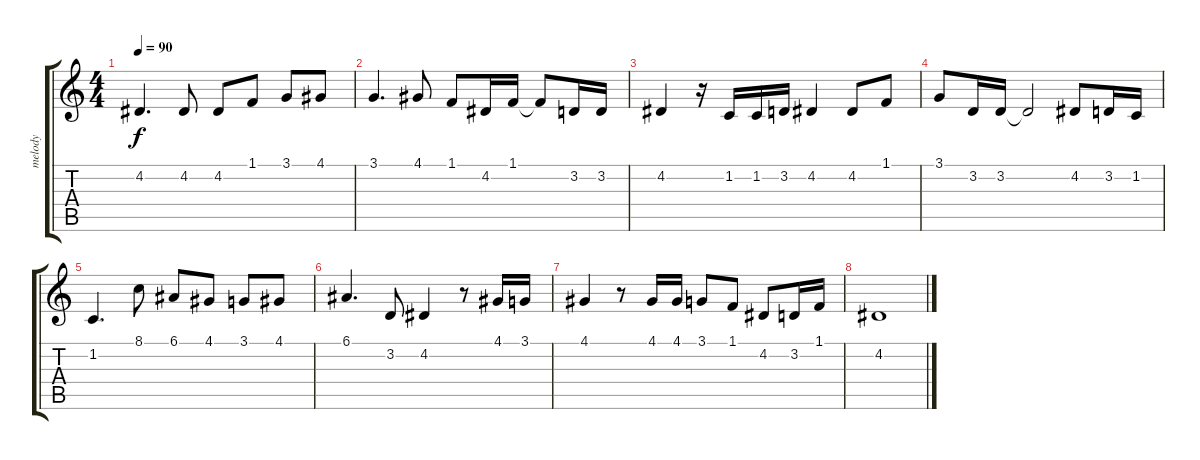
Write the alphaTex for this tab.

\track ("melody" "melody") {instrument flute}
\staff {score tabs}
\tuning (E4 B3 G3 D3 A2 E2) {hide}
\ts (4 4)
\tempo 90
\clef g2
\ks c
4.2.4{d dy f} 4.2.8 4.2.8 1.1.8 3.1.8 4.1.8 |
3.1.4{d} 4.1.8 1.1.8 4.2.16 1.1.16 1.1{t}.8 3.2.16 3.2.16 |
4.2.4 r.16 1.2.16 1.2.16 3.2.16 4.2.4 4.2.8 1.1.8 |
3.1.8 3.2.16 3.2.16 3.2{t}.2 4.2.8 3.2.16 1.2.16 |
1.2.4{d} 8.1.8 6.1.8 4.1.8 3.1.8 4.1.8 |
6.1.4{d} 3.2.8 4.2.4 r.8 4.1.16 3.1.16 |
4.1.4 r.8 4.1.16 4.1.16 3.1.8 1.1.8 4.2.8 3.2.16 1.1.16 |
4.2.1
